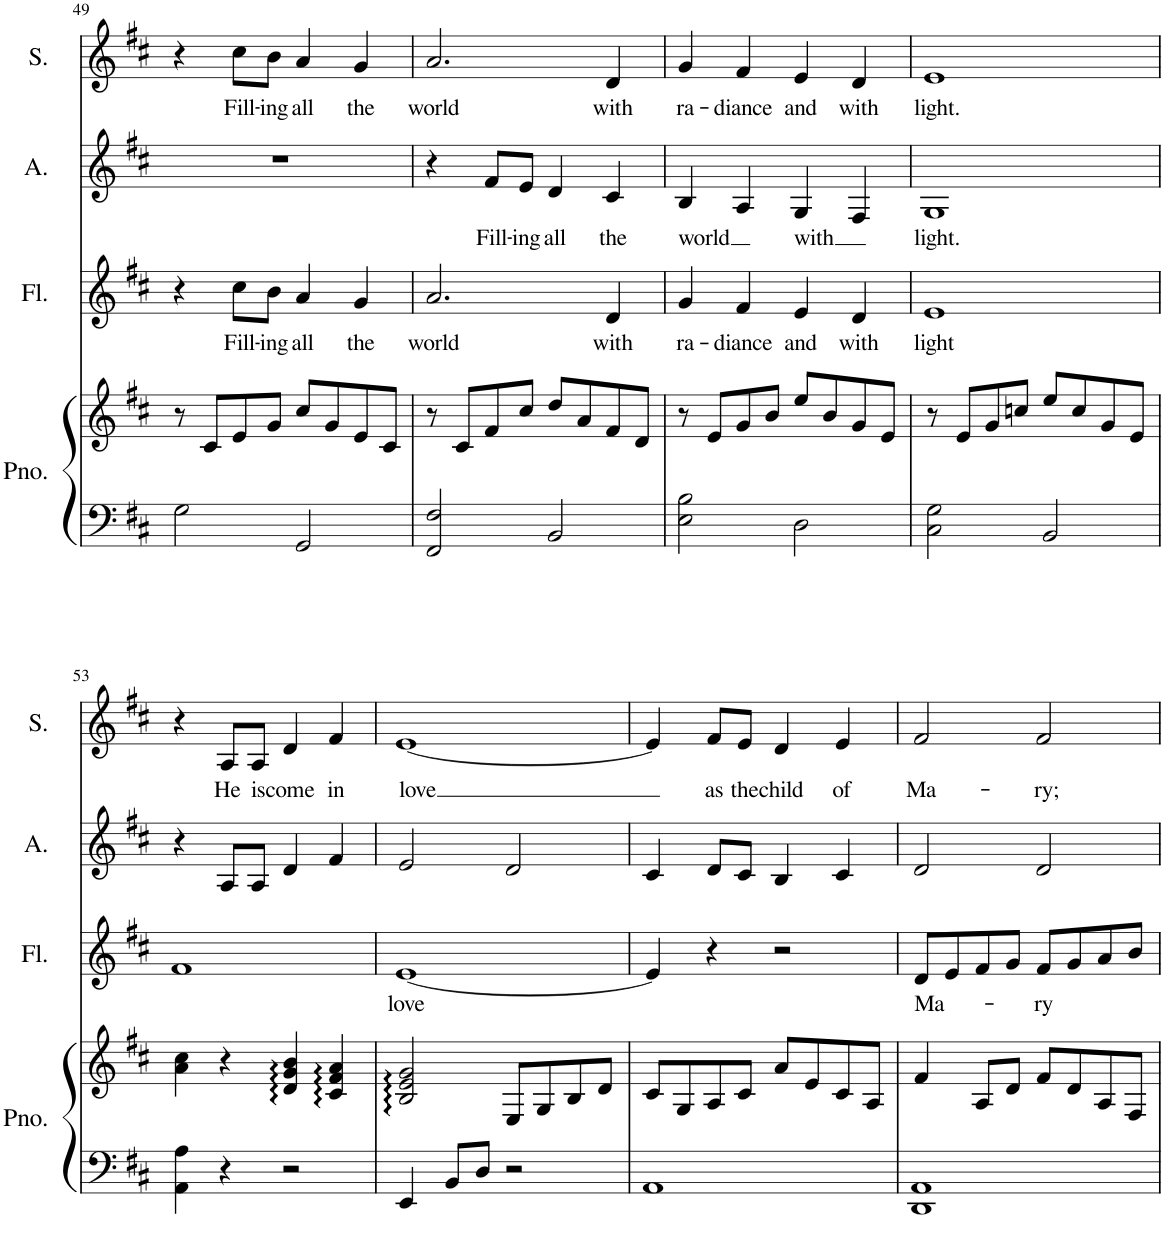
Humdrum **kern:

**kern	**kern	**kern	**text	**kern	**text	**kern	**text
*part4	*part4	*part3	*part3	*part2	*part2	*part1	*part1
*staff5	*staff4	*staff3	*staff3	*staff2	*staff2	*staff1	*staff1
*I"Piano	*	*I"Flute	*	*I"Alto	*	*I"Soprano	*
*I'Pno.	*	*I'Fl.	*	*I'A.	*	*I'S.	*
!!LO:PB:g=z
*clefF4	*clefG2	*clefG2	*	*clefG2	*	*clefG2	*
*k[f#c#]	*k[f#c#]	*k[f#c#]	*	*k[f#c#]	*	*k[f#c#]	*
*M2/2	*M2/2	*M2/2	*	*M2/2	*	*M2/2	*
=49	=49	=49	=49	=49	=49	=49	=49
2G\	8r	4r	.	1r	.	4r	.
.	8c#/L	.	.	.	.	.	.
!	!	!	!LO:LY:b	!	!	!	!LO:LY:b
.	8e/	8cc#\L	Fill-	.	.	8cc#\L	Fill-
!	!	!	!LO:LY:b	!	!	!	!LO:LY:b
.	8g/J	8b\J	-ing	.	.	8b\J	-ing
!	!	!	!LO:LY:b	!	!	!	!LO:LY:b
2GG/	8cc#/L	4a/	all	.	.	4a/	all
.	8g/	.	.	.	.	.	.
!	!	!	!LO:LY:b	!	!	!	!LO:LY:b
.	8e/	4g/	the	.	.	4g/	the
.	8c#/J	.	.	.	.	.	.
=50	=50	=50	=50	=50	=50	=50	=50
!	!	!	!LO:LY:b	!	!	!	!LO:LY:b
2FF#/ 2F#/	8r	2.a/	world	4r	.	2.a/	world
.	8c#/L	.	.	.	.	.	.
!	!	!	!	!	!LO:LY:b	!	!
.	8f#/	.	.	8f#/L	Fill-	.	.
!	!	!	!	!	!LO:LY:b	!	!
.	8cc#/J	.	.	8e/J	-ing	.	.
!	!	!	!	!	!LO:LY:b	!	!
2BB/	8dd/L	.	.	4d/	all	.	.
.	8a/	.	.	.	.	.	.
!	!	!	!LO:LY:b	!	!LO:LY:b	!	!LO:LY:b
.	8f#/	4d/	with	4c#/	the	4d/	with
.	8d/J	.	.	.	.	.	.
=51	=51	=51	=51	=51	=51	=51	=51
!	!	!	!LO:LY:b	!	!LO:LY:b	!	!LO:LY:b
2E\ 2B\	8r	4g/	ra-	4B/	world	4g/	ra-
.	8e/L	.	.	.	.	.	.
!	!	!	!LO:LY:b	!	!	!	!LO:LY:b
.	8g/	4f#/	-diance	4A/	.	4f#/	-diance
.	8b/J	.	.	.	.	.	.
!	!	!	!LO:LY:b	!	!LO:LY:b	!	!LO:LY:b
2D\	8ee/L	4e/	and	4G/	with	4e/	and
.	8b/	.	.	.	.	.	.
!	!	!	!LO:LY:b	!	!	!	!LO:LY:b
.	8g/	4d/	with	4F#/	.	4d/	with
.	8e/J	.	.	.	.	.	.
=52	=52	=52	=52	=52	=52	=52	=52
!	!	!	!LO:LY:b	!	!LO:LY:b	!	!LO:LY:b
2C#\ 2G\	8r	1e	light	1G	light.	1e	light.
.	8e/L	.	.	.	.	.	.
.	8g/	.	.	.	.	.	.
.	8ccn/J	.	.	.	.	.	.
2BB/	8ee/L	.	.	.	.	.	.
.	8cc/	.	.	.	.	.	.
.	8g/	.	.	.	.	.	.
.	8e/J	.	.	.	.	.	.
!!LO:LB:g=z
=53	=53	=53	=53	=53	=53	=53	=53
4AA\ 4A\	4a\ 4cc#\	1f#	.	4r	.	4r	.
!	!	!	!	!	!	!	!LO:LY:b
4r	4r	.	.	8A/L	.	8A/L	He
!	!	!	!	!	!	!	!LO:LY:b
.	.	.	.	8A/J	.	8A/J	is
!	!	!	!	!	!	!	!LO:LY:b
2r	4d/ 4g/ 4b/	.	.	4d/	.	4d/	come
!	!	!	!	!	!	!	!LO:LY:b
.	4c#/ 4f#/ 4a/	.	.	4f#/	.	4f#/	in
=54	=54	=54	=54	=54	=54	=54	=54
!	!	!	!LO:LY:b	!	!	!	!LO:LY:b
4EE/	2B/ 2e/ 2g/	[1e	love	2e/	.	[1e	love
8BB/L	.	.	.	.	.	.	.
8D/J	.	.	.	.	.	.	.
2r	8E/L	.	.	2d/	.	.	.
.	8G/	.	.	.	.	.	.
.	8B/	.	.	.	.	.	.
.	8d/J	.	.	.	.	.	.
=55	=55	=55	=55	=55	=55	=55	=55
1AA	8c#/L	4e/]	.	4c#/	.	4e/]	.
.	8G/	.	.	.	.	.	.
!	!	!	!	!	!	!	!LO:LY:b
.	8A/	4r	.	8d/L	.	8f#/L	as
!	!	!	!	!	!	!	!LO:LY:b
.	8c#/J	.	.	8c#/J	.	8e/J	the
!	!	!	!	!	!	!	!LO:LY:b
.	8a/L	2r	.	4B/	.	4d/	child
.	8e/	.	.	.	.	.	.
!	!	!	!	!	!	!	!LO:LY:b
.	8c#/	.	.	4c#/	.	4e/	of
.	8A/J	.	.	.	.	.	.
=56	=56	=56	=56	=56	=56	=56	=56
!	!	!	!LO:LY:b	!	!	!	!LO:LY:b
1DD 1AA	4f#/	8d/L	Ma-	2d/	.	2f#/	Ma-
.	.	8e/	.	.	.	.	.
.	8A/L	8f#/	.	.	.	.	.
.	8d/J	8g/J	.	.	.	.	.
!	!	!	!LO:LY:b	!	!	!	!LO:LY:b
.	8f#/L	8f#/L	ry	2d/	.	2f#/	-ry;
.	8d/	8g/	.	.	.	.	.
.	8A/	8a/	.	.	.	.	.
.	8F#/J	8b/J	.	.	.	.	.
=	=	=	=	=	=	=	=
*-	*-	*-	*-	*-	*-	*-	*-
